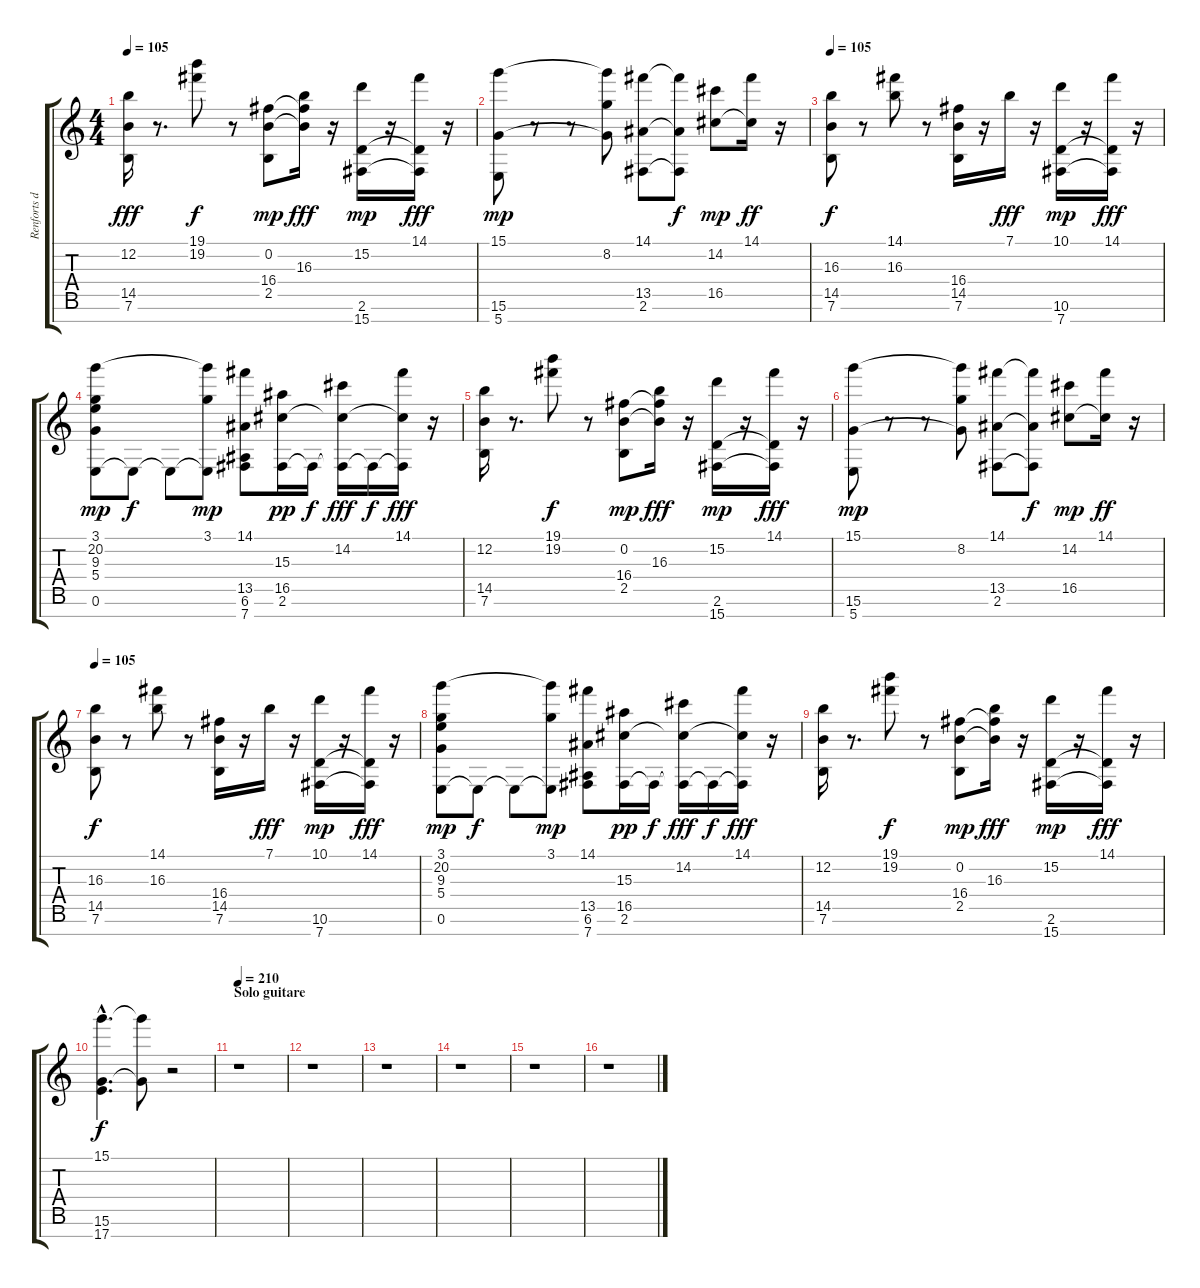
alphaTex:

\track ("Renforts divers" "Renforts d") {instrument distortionguitar}
\staff {score tabs}
\tuning (E4 B3 G3 D3 A2 E2 B1) {hide}
\ts (4 4)
\tempo 105
\clef g2
\ks c
(12.2 14.5 7.6).16{dy fff} r.8{d} (19.1 19.2).8{dy f} r.8 (0.2 16.4 2.5).8{dy mp} (0.2{t} 16.3 16.4{t}).16{dy fff} r.16 (15.2 2.6 15.7).16{dy mp} r.16 (14.1 2.6{t} 15.7{t}).16{dy fff} r.16 |
(15.1 15.6 5.7).8{dy mp} r.8 r.8 (15.1{t} 8.2 15.6{t}).8 (14.1 13.5 2.6).8 (14.1{t} 13.5{t} 2.6{t}).8{dy f} (14.2 16.5).8{dy mp} (14.1 16.5{t}).16{dy ff} r.16 |
\tempo 105
(16.3 14.5 7.6).8{dy f volume 16 balance 0 instrument stringensemble2} r.8 (14.1 16.3).8 r.8 (16.4 14.5 7.6).16 r.16 7.1.16{dy fff} r.16 (10.1 10.6 7.7).16{dy mp} r.16 (14.1 10.6{t} 7.7{t}).16{dy fff} r.16 |
(3.1 20.2 9.3 5.4 0.6).8{dy mp} 0.6{t}.8{dy f} 0.6{t}.8 (3.1 20.2{t} 0.6{t}).8{dy mp} (14.1 13.5 6.6 7.7).8 (15.3 16.5 2.6).16{dy pp} 2.6{t}.16{dy f} (14.2 16.5{t} 2.6{t}).16{dy fff} 2.6{t}.16{dy f} (14.1 16.5{t} 2.6{t}).16{dy fff} r.16 |
(12.2 14.5 7.6).16 r.8{d} (19.1 19.2).8{dy f} r.8 (0.2 16.4 2.5).8{dy mp} (0.2{t} 16.3 16.4{t}).16{dy fff} r.16 (15.2 2.6 15.7).16{dy mp} r.16 (14.1 2.6{t} 15.7{t}).16{dy fff} r.16 |
(15.1 15.6 5.7).8{dy mp} r.8 r.8 (15.1{t} 8.2 15.6{t}).8 (14.1 13.5 2.6).8 (14.1{t} 13.5{t} 2.6{t}).8{dy f} (14.2 16.5).8{dy mp} (14.1 16.5{t}).16{dy ff} r.16 |
\tempo 105
(16.3 14.5 7.6).8{dy f volume 16 balance 0 instrument stringensemble2} r.8 (14.1 16.3).8 r.8 (16.4 14.5 7.6).16 r.16 7.1.16{dy fff} r.16 (10.1 10.6 7.7).16{dy mp} r.16 (14.1 10.6{t} 7.7{t}).16{dy fff} r.16 |
(3.1 20.2 9.3 5.4 0.6).8{dy mp} 0.6{t}.8{dy f} 0.6{t}.8 (3.1 20.2{t} 0.6{t}).8{dy mp} (14.1 13.5 6.6 7.7).8 (15.3 16.5 2.6).16{dy pp} 2.6{t}.16{dy f} (14.2 16.5{t} 2.6{t}).16{dy fff} 2.6{t}.16{dy f} (14.1 16.5{t} 2.6{t}).16{dy fff} r.16 |
(12.2 14.5 7.6).16 r.8{d} (19.1 19.2).8{dy f} r.8 (0.2 16.4 2.5).8{dy mp} (0.2{t} 16.3 16.4{t}).16{dy fff} r.16 (15.2 2.6 15.7).16{dy mp} r.16 (14.1 2.6{t} 15.7{t}).16{dy fff} r.16 |
(15.1{hac} 15.6{hac} 17.7{hac}).4{d dy f} (15.1{t} 15.6{t}).8 r.2 |
\section ("" "Solo guitare")
\tempo 210
r.1 |
r.1 |
r.1 |
r.1 |
r.1 |
r.1
